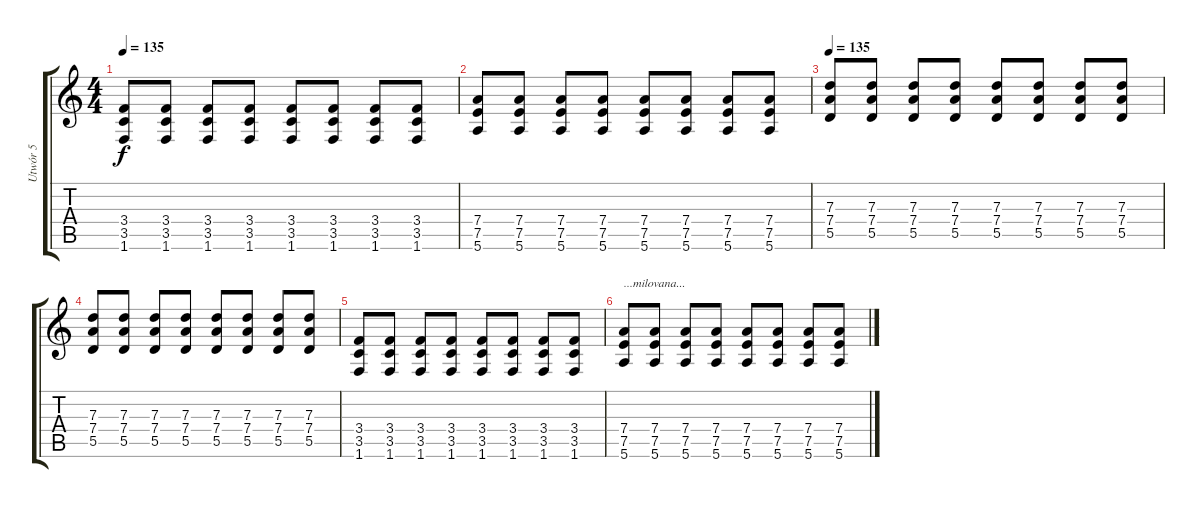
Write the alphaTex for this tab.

\track ("Utwór 5" "Utwór 5") {instrument distortionguitar}
\staff {score tabs}
\tuning (E4 B3 G3 D3 A2 E2) {hide}
\ts (4 4)
\tempo 135
\clef g2
\ks c
(3.4 3.5 1.6).8{dy f} (3.4 3.5 1.6).8 (3.4 3.5 1.6).8 (3.4 3.5 1.6).8 (3.4 3.5 1.6).8 (3.4 3.5 1.6).8 (3.4 3.5 1.6).8 (3.4 3.5 1.6).8 |
(7.4 7.5 5.6).8 (7.4 7.5 5.6).8 (7.4 7.5 5.6).8 (7.4 7.5 5.6).8 (7.4 7.5 5.6).8 (7.4 7.5 5.6).8 (7.4 7.5 5.6).8 (7.4 7.5 5.6).8 |
\tempo 135
(7.3 7.4 5.5).8 (7.3 7.4 5.5).8 (7.3 7.4 5.5).8 (7.3 7.4 5.5).8 (7.3 7.4 5.5).8 (7.3 7.4 5.5).8 (7.3 7.4 5.5).8 (7.3 7.4 5.5).8 |
(7.3 7.4 5.5).8 (7.3 7.4 5.5).8 (7.3 7.4 5.5).8 (7.3 7.4 5.5).8 (7.3 7.4 5.5).8 (7.3 7.4 5.5).8 (7.3 7.4 5.5).8 (7.3 7.4 5.5).8 |
(3.4 3.5 1.6).8 (3.4 3.5 1.6).8 (3.4 3.5 1.6).8 (3.4 3.5 1.6).8 (3.4 3.5 1.6).8 (3.4 3.5 1.6).8 (3.4 3.5 1.6).8 (3.4 3.5 1.6).8 |
(7.4 7.5 5.6).8{txt "...milovana..."} (7.4 7.5 5.6).8 (7.4 7.5 5.6).8 (7.4 7.5 5.6).8 (7.4 7.5 5.6).8 (7.4 7.5 5.6).8 (7.4 7.5 5.6).8 (7.4 7.5 5.6).8
